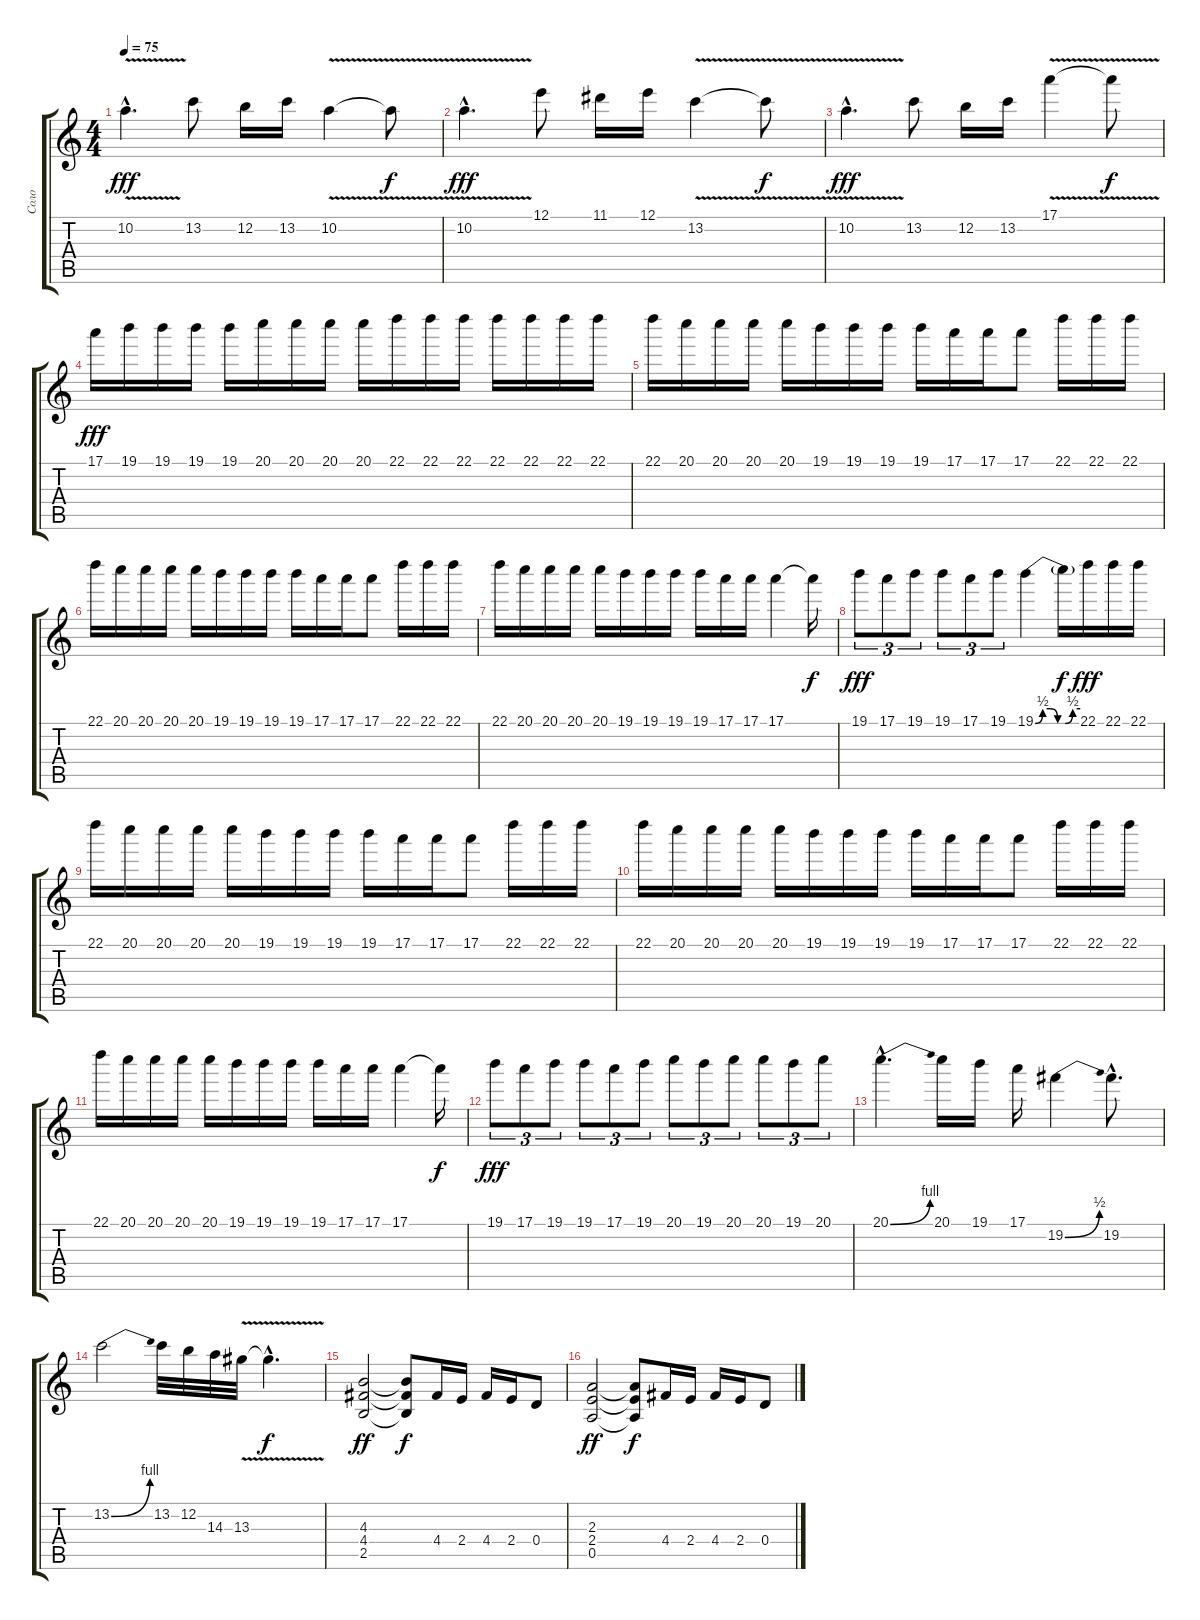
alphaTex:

\track ("Соло" "Соло") {instrument distortionguitar}
\staff {score tabs}
\tuning (E4 B3 G3 D3 A2 E2) {hide}
\ts (4 4)
\tempo 75
\clef g2
\ks c
10.2{v hac}.4{d dy fff} 13.2.8 12.2.16 13.2.16 10.2{v}.4 10.2{t}.8{dy f} |
10.2{v hac}.4{d dy fff} 12.1.8 11.1.16 12.1.16 13.2{v}.4 13.2{t}.8{dy f} |
10.2{v hac}.4{d dy fff} 13.2.8 12.2.16 13.2.16 17.1{v}.4 17.1{t}.8{dy f} |
17.1.16{dy fff} 19.1.16 19.1.16 19.1.16 19.1.16 20.1.16 20.1.16 20.1.16 20.1.16 22.1.16 22.1.16 22.1.16 22.1.16 22.1.16 22.1.16 22.1.16 |
22.1.16 20.1.16 20.1.16 20.1.16 20.1.16 19.1.16 19.1.16 19.1.16 19.1.16 17.1.16 17.1.16 17.1.8 22.1.16 22.1.16 22.1.16 |
22.1.16 20.1.16 20.1.16 20.1.16 20.1.16 19.1.16 19.1.16 19.1.16 19.1.16 17.1.16 17.1.16 17.1.8 22.1.16 22.1.16 22.1.16 |
22.1.16 20.1.16 20.1.16 20.1.16 20.1.16 19.1.16 19.1.16 19.1.16 19.1.16 17.1.16 17.1.16 17.1.4 17.1{t}.16{dy f} |
19.1.8{tu (3 2) dy fff} 17.1.8{tu (3 2)} 19.1.8{tu (3 2)} 19.1.8{tu (3 2)} 17.1.8{tu (3 2)} 19.1.8{tu (3 2)} 19.1{be (custom 0 0 10 2 20 2 30 0 40 0 50 2 60 2)}.4 19.1{t}.16{dy f} 22.1.16{dy fff} 22.1.16 22.1.16 |
22.1.16 20.1.16 20.1.16 20.1.16 20.1.16 19.1.16 19.1.16 19.1.16 19.1.16 17.1.16 17.1.16 17.1.8 22.1.16 22.1.16 22.1.16 |
22.1.16 20.1.16 20.1.16 20.1.16 20.1.16 19.1.16 19.1.16 19.1.16 19.1.16 17.1.16 17.1.16 17.1.8 22.1.16 22.1.16 22.1.16 |
22.1.16 20.1.16 20.1.16 20.1.16 20.1.16 19.1.16 19.1.16 19.1.16 19.1.16 17.1.16 17.1.16 17.1.4 17.1{t}.16{dy f} |
19.1.8{tu (3 2) dy fff} 17.1.8{tu (3 2)} 19.1.8{tu (3 2)} 19.1.8{tu (3 2)} 17.1.8{tu (3 2)} 19.1.8{tu (3 2)} 20.1.8{tu (3 2)} 19.1.8{tu (3 2)} 20.1.8{tu (3 2)} 20.1.8{tu (3 2)} 19.1.8{tu (3 2)} 20.1.8{tu (3 2)} |
20.1{be (bend 0 0 60 4) hac}.4{d} 20.1.16 19.1.16 17.1.16 19.2{be (bend 0 0 60 2)}.4 19.2{hac}.8{d} |
13.2{be (bend 0 0 60 4)}.2 13.2.32 12.2.32 14.3.32 13.3{v}.32 13.3{hac t}.4{d dy f} |
(4.3 4.4 2.5).2{dy ff volume 10} (4.3{t} 4.4{t} 2.5{t}).8{dy f} 4.4.16 2.4.16 4.4.16 2.4.16 0.4.8 |
(2.3 2.4 0.5).2{dy ff} (2.3{t} 2.4{t} 0.5{t}).8{dy f} 4.4.16 2.4.16 4.4.16 2.4.16 0.4.8
